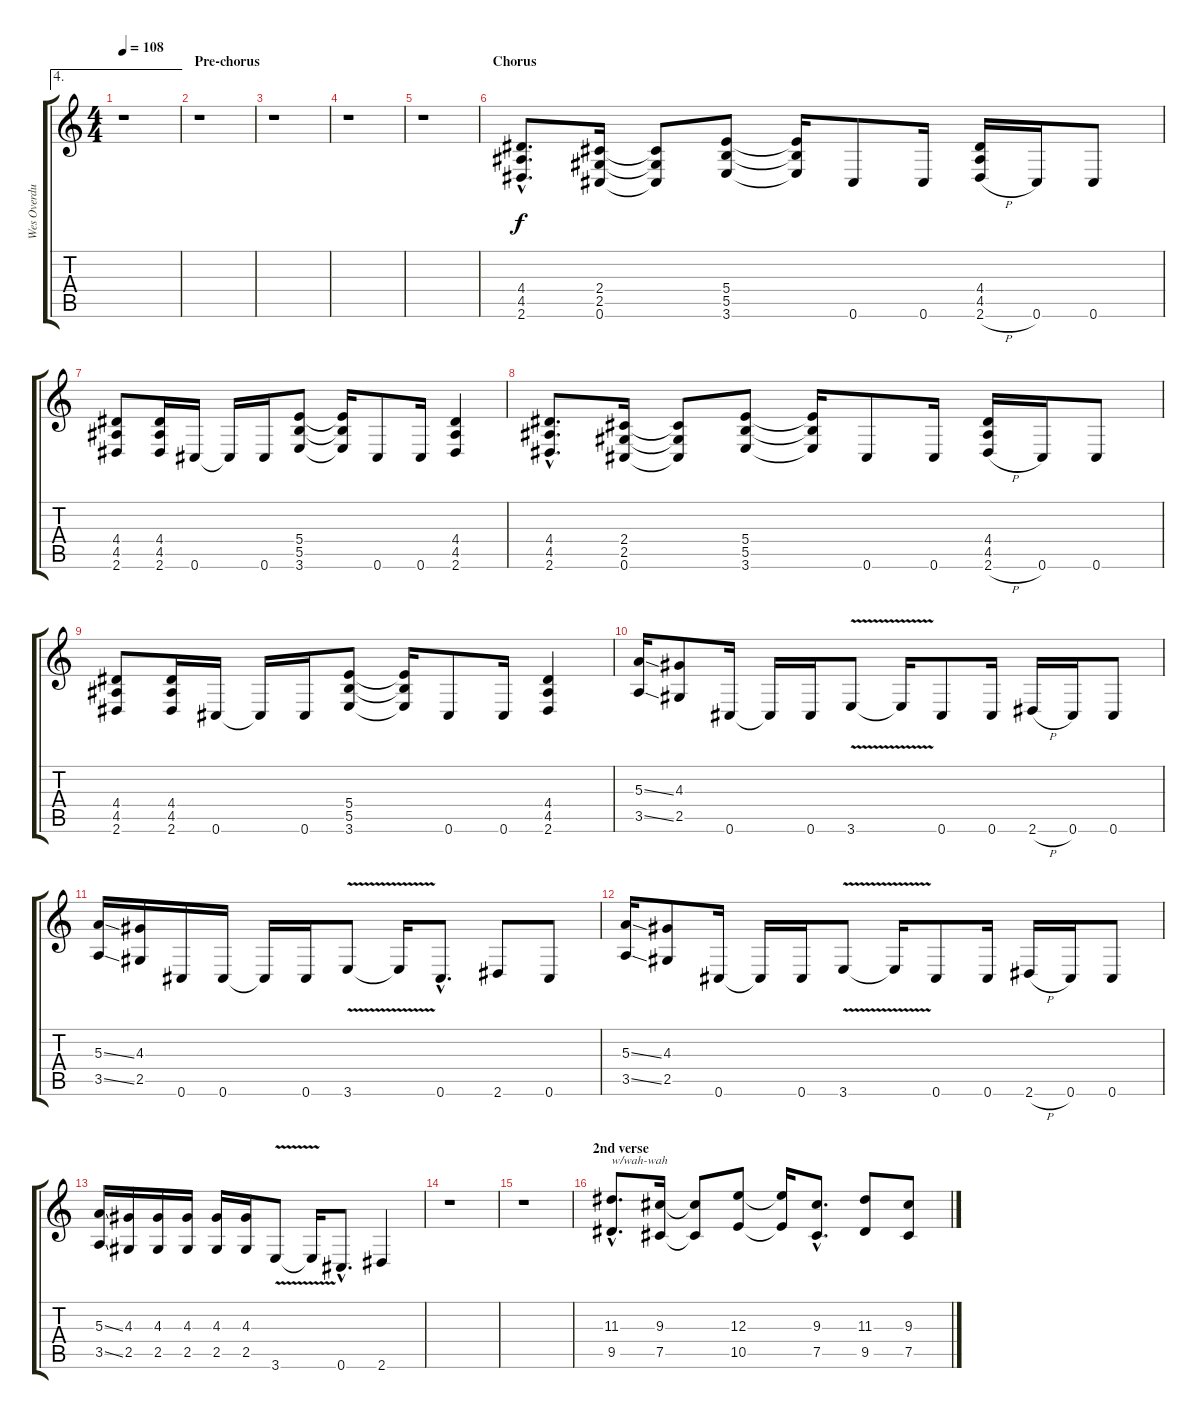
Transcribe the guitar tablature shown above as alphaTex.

\track ("Wes Overdub" "Wes Overdu") {instrument distortionguitar}
\staff {score tabs}
\tuning (Db4 Ab3 E3 B2 Gb2 Db2) {hide}
\ae 4
\ts (4 4)
\tempo 108
\clef g2
\ks c
r.1{dy f} |
\section ("" "Pre-chorus")
r.1 |
r.1 |
r.1 |
r.1 |
\section ("" "Chorus")
(4.4{hac} 4.5{hac} 2.6{hac}).8{d} (2.4 2.5 0.6).16 (2.4{t} 2.5{t} 0.6{t}).8 (5.4 5.5 3.6).8 (5.4{t} 5.5{t} 3.6{t}).16 0.6.8 0.6.16 (4.4 4.5 2.6{h}).16 0.6.16 0.6.8 |
(4.4 4.5 2.6).8 (4.4 4.5 2.6).16 0.6.16 0.6{t}.16 0.6.16 (5.4 5.5 3.6).8 (5.4{t} 5.5{t} 3.6{t}).16 0.6.8 0.6.16 (4.4 4.5 2.6).4 |
(4.4{hac} 4.5{hac} 2.6{hac}).8{d} (2.4 2.5 0.6).16 (2.4{t} 2.5{t} 0.6{t}).8 (5.4 5.5 3.6).8 (5.4{t} 5.5{t} 3.6{t}).16 0.6.8 0.6.16 (4.4 4.5 2.6{h}).16 0.6.16 0.6.8 |
(4.4 4.5 2.6).8 (4.4 4.5 2.6).16 0.6.16 0.6{t}.16 0.6.16 (5.4 5.5 3.6).8 (5.4{t} 5.5{t} 3.6{t}).16 0.6.8 0.6.16 (4.4 4.5 2.6).4 |
(5.3{ss} 3.5{ss}).16 (4.3 2.5).8 0.6.16 0.6{t}.16 0.6.16 3.6{v}.8 3.6{t}.16 0.6.8 0.6.16 2.6{h}.16 0.6.16 0.6.8 |
(5.3{ss} 3.5{ss}).16 (4.3 2.5).16 0.6.16 0.6.16 0.6{t}.16 0.6.16 3.6{v}.8 3.6{t}.16 0.6{hac}.8{d} 2.6.8 0.6.8 |
(5.3{ss} 3.5{ss}).16 (4.3 2.5).8 0.6.16 0.6{t}.16 0.6.16 3.6{v}.8 3.6{t}.16 0.6.8 0.6.16 2.6{h}.16 0.6.16 0.6.8 |
(5.3{ss} 3.5{ss}).16 (4.3 2.5).16 (4.3 2.5).16 (4.3 2.5).16 (4.3 2.5).16 (4.3 2.5).16 3.6{v}.8 3.6{t}.16 0.6{hac}.8{d} 2.6.4 |
r.1 |
r.1 |
\section ("" "2nd verse")
(11.3{hac} 9.5{hac}).8{d txt "w/wah-wah" volume 14 balance 8 instrument distortionguitar} (9.3 7.5).16 (9.3{t} 7.5{t}).8 (12.3 10.5).8 (12.3{t} 10.5{t}).16 (9.3{hac} 7.5{hac}).8{d} (11.3 9.5).8 (9.3 7.5).8
